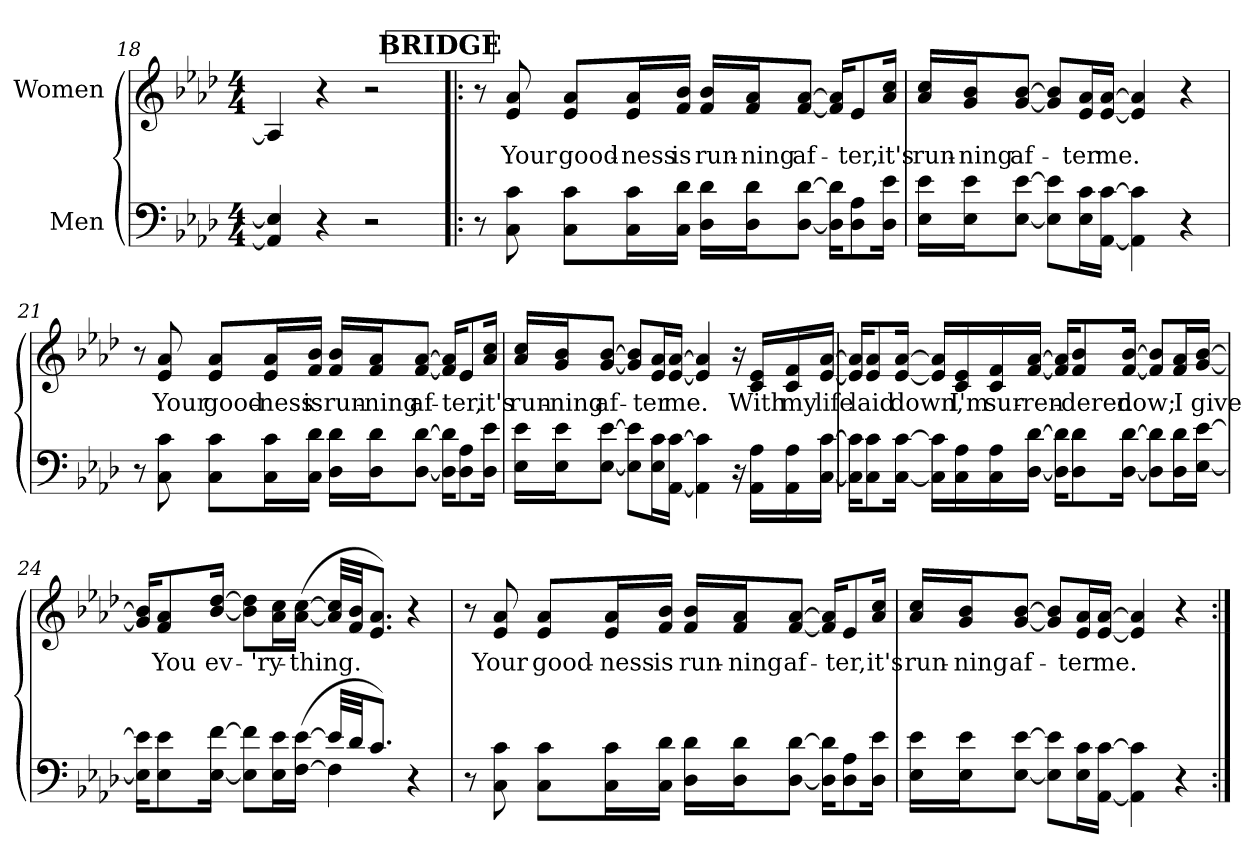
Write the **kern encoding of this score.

**kern	**kern	**text
*part2	*part1	*part1
*staff2	*staff1	*staff1
*I"Men	*I"Women	*
*clefF4	*clefG2	*
*k[b-e-a-d-]	*k[b-e-a-d-]	*
*A-:	*A-:	*
*M4/4	*M4/4	*
=18	=18	=18
4AA-/] 4E-/]	4A-/]	.
4r	4r	.
2r	2r	.
!!LO:PB:g=z
!!LO:REH:place=s1:a:B:t=BRIDGE
=19!|:	=19!|:	=19!|:
8r	8r	.
!	!	!LO:LY:b
8C\ 8c\	8e-/ 8a-/	Your
!	!	!LO:LY:b
8C\ 8c\L	8e-/ 8a-/L	good-
!	!	!LO:LY:b
16C\ 16c\L	16e-/ 16a-/L	-ness
!	!	!LO:LY:b
16C\ 16d-\JJ	16f/ 16b-/JJ	is
!	!	!LO:LY:b
16D-\ 16d-\LL	16f/ 16b-/LL	run-
!	!	!LO:LY:b
16D-\ 16d-\J	16f/ 16a-/J	-ning
!	!	!LO:LY:b
[8D-\ [8d-\J	[8f/ [8a-/J	af-
16D-\] 16d-\]KL	16f/] 16a-/]KL	.
!	!	!LO:LY:b
8D-\ 8A-\	8e-/	-ter,
!	!	!LO:LY:b
16D-\ 16e-\Jk	16a-/ 16cc/Jk	it's
=20	=20	=20
!	!	!LO:LY:b
16E-\ 16e-\LL	16a-/ 16cc/LL	run-
!	!	!LO:LY:b
16E-\ 16e-\J	16g/ 16b-/J	-ning
!	!	!LO:LY:b
[8E-\ [8e-\J	[8g/ [8b-/J	af-
8E-\] 8e-\]L	8g/] 8b-/]L	.
!	!	!LO:LY:b
16E-\ 16c\L	16e-/ 16a-/L	-ter
!	!	!LO:LY:b
[16AA-\ [16c\JJ	[16e-/ [16a-/JJ	me.
4AA-\] 4c\]	4e-/] 4a-/]	.
4r	4r	.
!!LO:LB:g=z
=21	=21	=21
8r	8r	.
!	!	!LO:LY:b
8C\ 8c\	8e-/ 8a-/	Your
!	!	!LO:LY:b
8C\ 8c\L	8e-/ 8a-/L	good-
!	!	!LO:LY:b
16C\ 16c\L	16e-/ 16a-/L	-ness
!	!	!LO:LY:b
16C\ 16d-\JJ	16f/ 16b-/JJ	is
!	!	!LO:LY:b
16D-\ 16d-\LL	16f/ 16b-/LL	run-
!	!	!LO:LY:b
16D-\ 16d-\J	16f/ 16a-/J	-ning
!	!	!LO:LY:b
[8D-\ [8d-\J	[8f/ [8a-/J	af-
16D-\] 16d-\]KL	16f/] 16a-/]KL	.
!	!	!LO:LY:b
8D-\ 8A-\	8e-/	-ter,
!	!	!LO:LY:b
16D-\ 16e-\Jk	16a-/ 16cc/Jk	it's
=22	=22	=22
!	!	!LO:LY:b
16E-\ 16e-\LL	16a-/ 16cc/LL	run-
!	!	!LO:LY:b
16E-\ 16e-\J	16g/ 16b-/J	-ning
!	!	!LO:LY:b
[8E-\ [8e-\J	[8g/ [8b-/J	af-
8E-\] 8e-\]L	8g/] 8b-/]L	.
!	!	!LO:LY:b
16E-\ 16c\L	16e-/ 16a-/L	-ter
!	!	!LO:LY:b
[16AA-\ [16c\JJ	[16e-/ [16a-/JJ	me.
4AA-\] 4c\]	4e-/] 4a-/]	.
16r	16r	.
!	!	!LO:LY:b
16AA-\ 16A-\LL	16c/ 16e-/LL	With
!	!	!LO:LY:b
16AA-\ 16A-\	16c/ 16f/	my
!	!	!LO:LY:b
[16C\ [16c\JJ	[16e-/ [16a-/JJ	life
!!LO:LB:g=z
=23	=23	=23
16C\] 16c\]KL	16e-/] 16a-/]KL	.
!	!	!LO:LY:b
8C\ 8c\	8e-/ 8a-/	laid
!	!	!LO:LY:b
[16C\ [16c\Jk	[16e-/ [16a-/Jk	down,
16C\] 16c\]LL	16e-/] 16a-/]LL	.
!	!	!LO:LY:b
16C\ 16A-\	16c/ 16e-/	I'm
!	!	!LO:LY:b
16C\ 16A-\	16c/ 16f/	sur-
!	!	!LO:LY:b
[16D-\ [16d-\JJ	[16f/ [16a-/JJ	-ren-
16D-\] 16d-\]KL	16f/] 16a-/]KL	.
!	!	!LO:LY:b
8D-\ 8d-\	8f/ 8b-/	-dered
!	!	!LO:LY:b
[16D-\ [16d-\Jk	[16f/ [16b-/Jk	now;
8D-\] 8d-\]L	8f/] 8b-/]L	.
!	!	!LO:LY:b
16D-\ 16d-\L	16f/ 16a-/L	I
!	!	!LO:LY:b
[16E-\ [16e-\JJ	[16g/ [16b-/JJ	give
=24	=24	=24
*^	*	*
16E-\] 16e-\]KL	2ryy	16g/] 16b-/]KL	.
!	!	!	!LO:LY:b
8E-\ 8e-\	.	8f/ 8a-/	You
!	!	!	!LO:LY:b
[16E-\ [16f\Jk	.	[16b-/ [16dd-/Jk	ev-
8E-\] 8f\]L	.	8b-\] 8dd-\]L	.
!	!	!	!LO:LY:b
16E-\ 16e-\L	.	16a-\ 16cc\L	-'ry-
!	!	!	!LO:LY:b
(>[16F\ [16e-\JJ	.	(>[16a-\ [16cc\JJ	-thing.
32e-/LLL]	4F\]	32a-/] 32cc/]LLL	.
32d-/JJ	.	32f/ 32b-/JJ	.
8.c/J)	.	8.e-/ 8.a-/J)	.
4r	4ryy	4r	.
*v	*v	*	*
!!LO:LB:g=z
=25	=25	=25
8r	8r	.
!	!	!LO:LY:b
8C\ 8c\	8e-/ 8a-/	Your
!	!	!LO:LY:b
8C\ 8c\L	8e-/ 8a-/L	good-
!	!	!LO:LY:b
16C\ 16c\L	16e-/ 16a-/L	-ness
!	!	!LO:LY:b
16C\ 16d-\JJ	16f/ 16b-/JJ	is
!	!	!LO:LY:b
16D-\ 16d-\LL	16f/ 16b-/LL	run-
!	!	!LO:LY:b
16D-\ 16d-\J	16f/ 16a-/J	-ning
!	!	!LO:LY:b
[8D-\ [8d-\J	[8f/ [8a-/J	af-
16D-\] 16d-\]KL	16f/] 16a-/]KL	.
!	!	!LO:LY:b
8D-\ 8A-\	8e-/	-ter,
!	!	!LO:LY:b
16D-\ 16e-\Jk	16a-/ 16cc/Jk	it's
=26	=26	=26
!	!	!LO:LY:b
16E-\ 16e-\LL	16a-/ 16cc/LL	run-
!	!	!LO:LY:b
16E-\ 16e-\J	16g/ 16b-/J	-ning
!	!	!LO:LY:b
[8E-\ [8e-\J	[8g/ [8b-/J	af-
8E-\] 8e-\]L	8g/] 8b-/]L	.
!	!	!LO:LY:b
16E-\ 16c\L	16e-/ 16a-/L	-ter
!	!	!LO:LY:b
[16AA-\ [16c\JJ	[16e-/ [16a-/JJ	me.
4AA-\] 4c\]	4e-/] 4a-/]	.
4r	4r	.
=:|!	=:|!	=:|!
*-	*-	*-
